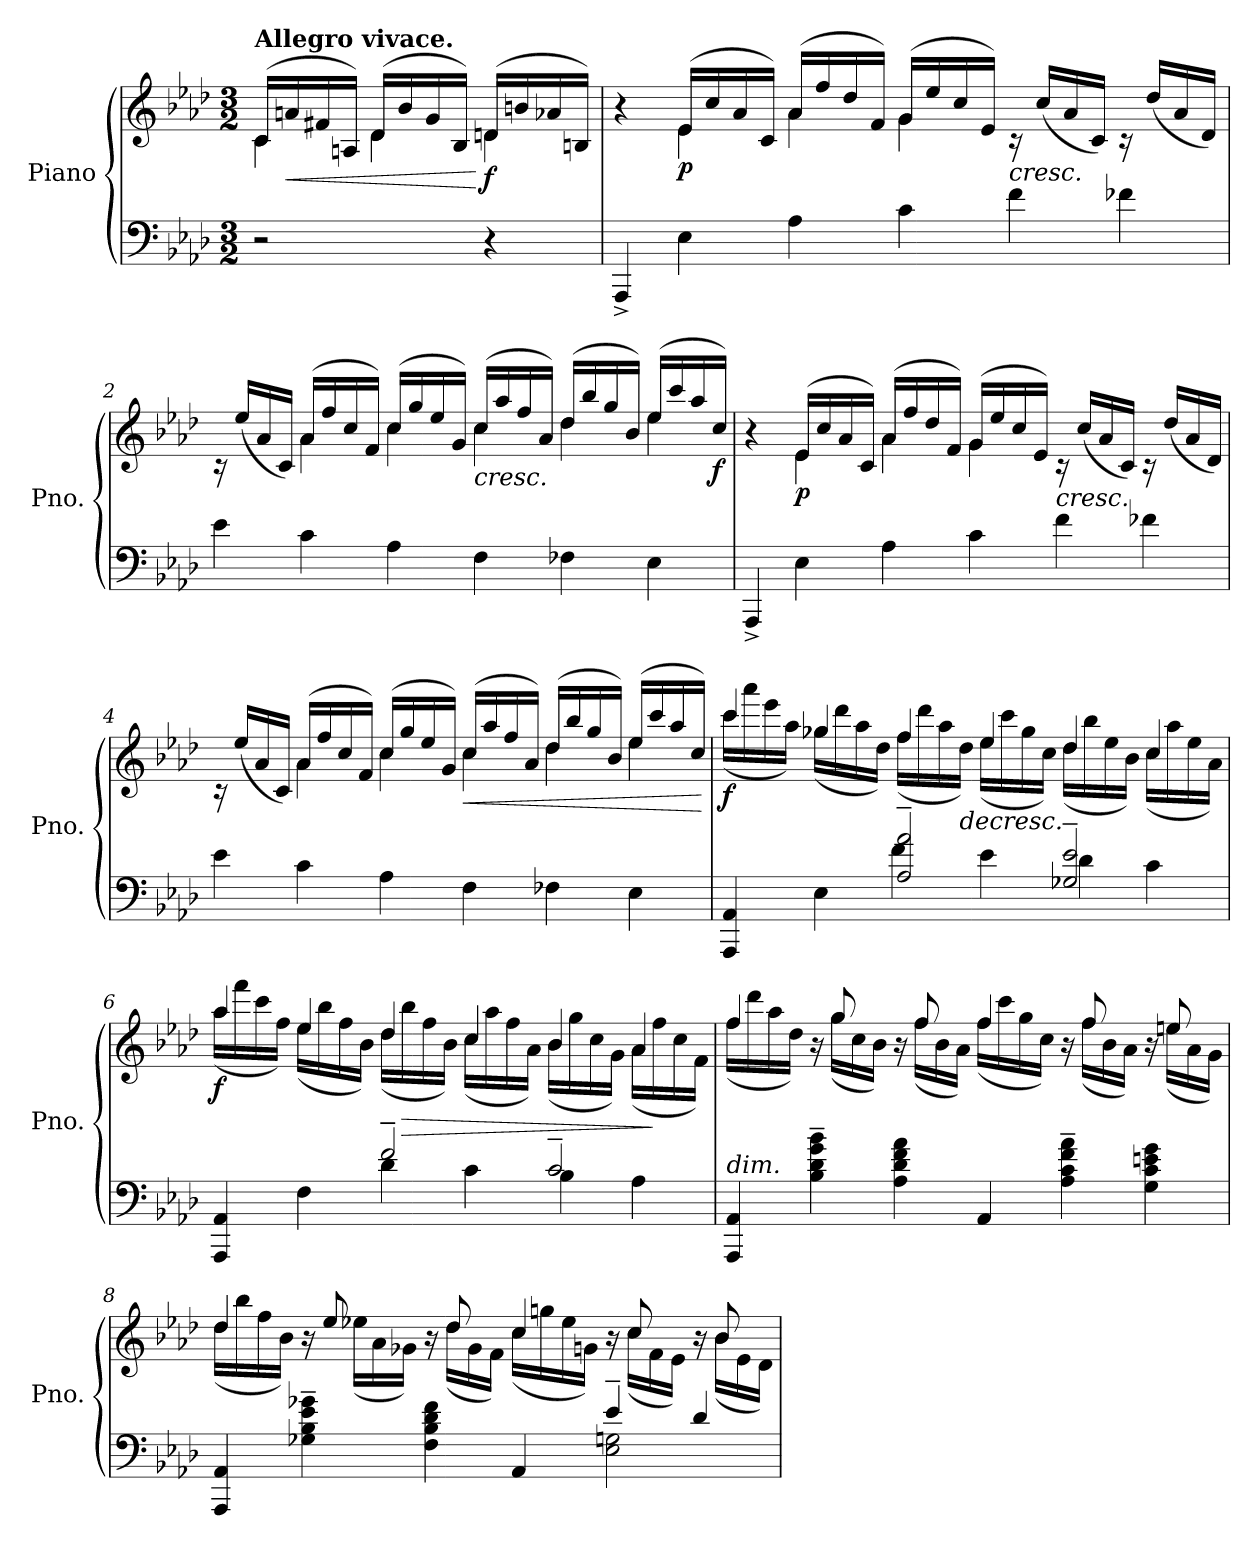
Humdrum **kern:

**kern	**kern	**dynam
*part1	*part1	*part1
*staff2	*staff1	*staff1/2
*I"Piano	*	*
*I'Pno.	*	*
*clefF4	*clefG2	*
*k[b-e-a-d-]	*k[b-e-a-d-]	*
*M3/2	*M3/2	*
*MM216	*MM216	*
=	=	=
*	*^	*
!	!LO:TX:a:B:t=Allegro vivace.	!	!
2r	(16c/LL	4c\	.
!	!	!	!LO:HP:b
.	16an/	.	<
.	16f#X/	.	.
.	16An/JJ)	.	.
.	(16d-/LL	4d-\	.
.	16b-/	.	.
.	16g/	.	.
.	16B-/JJ)	.	.
!	!	!	!LO:DY:n=1:b
4r	(16dn/LL	4d\	[ f
.	16bn/	.	.
.	16a-X/	.	.
.	16Bn/JJ)	.	.
=1	=1	=1	=1
4AAA-^/	4r	4ryy	.
!	!	!	!LO:DY:b
4E-\	(16e-/LL	4e-\	p
.	16cc/	.	.
.	16a-/	.	.
.	16c/JJ)	.	.
4A-\	(16a-/LL	4a-\	.
.	16ff/	.	.
.	16dd-/	.	.
.	16f/JJ)	.	.
4c\	(16g/LL	4g\	.
.	16ee-/	.	.
.	16cc/	.	.
.	16e-/JJ)	.	.
!LO:TX:a:i:t=cresc.	!	!	!
4f\	16rc	2ryy	.
.	(16cc/LL	.	.
.	16a-/	.	.
.	16c/JJ)	.	.
4f-X\	16rc	.	.
.	(16dd-/LL	.	.
.	16a-/	.	.
.	16d-/JJ)	.	.
!!LO:LB:g=z	!!
=2	=2	=2	=2
4e-\	16rc	4ryy	.
.	(16ee-/LL	.	.
.	16a-/	.	.
.	16c/JJ)	.	.
4c\	(16a-/LL	4a-\	.
.	16ff/	.	.
.	16cc/	.	.
.	16f/JJ)	.	.
4A-\	(16cc/LL	4cc\	.
.	16gg/	.	.
.	16ee-/	.	.
.	16g/JJ)	.	.
!	!	!	!LO:HP:b
4F\	(16cc/LL	4cc\	<
.	16aa-/	.	.
.	16ff/	.	.
.	16a-/JJ)	.	.
4F-X\	(16dd-/LL	4dd-\	.
.	16bb-/	.	.
.	16gg/	.	.
.	16b-/JJ)	.	.
4E-\	(16ee-/LL	4ee-\	.
.	16ccc/	.	.
.	16aa-/	.	.
!	!	!	!LO:DY:b
.	16cc/JJ)	.	f
*	*v	*v	*
.	.	[
=3	=3	=3
*	*^	*
4AAA-^/	4r	4ryy	.
!	!	!	!LO:DY:b
4E-\	(16e-/LL	4e-\	p
.	16cc/	.	.
.	16a-/	.	.
.	16c/JJ)	.	.
4A-\	(16a-/LL	4a-\	.
.	16ff/	.	.
.	16dd-/	.	.
.	16f/JJ)	.	.
4c\	(16g/LL	4g\	.
.	16ee-/	.	.
.	16cc/	.	.
.	16e-/JJ)	.	.
!LO:TX:a:i:t=cresc.	!	!	!
4f\	16rc	2ryy	.
.	(16cc/LL	.	.
.	16a-/	.	.
.	16c/JJ)	.	.
4f-X\	16rc	.	.
.	(16dd-/LL	.	.
.	16a-/	.	.
.	16d-/JJ)	.	.
!!LO:LB:g=z	!!
=4	=4	=4	=4
4e-\	16rc	4ryy	.
.	(16ee-/LL	.	.
.	16a-/	.	.
.	16c/JJ)	.	.
4c\	(16a-/LL	4a-\	.
.	16ff/	.	.
.	16cc/	.	.
.	16f/JJ)	.	.
4A-\	(16cc/LL	4cc\	.
.	16gg/	.	.
.	16ee-/	.	.
.	16g/JJ)	.	.
!	!	!	!LO:HP:b
4F\	(16cc/LL	4cc\	<
.	16aa-/	.	.
.	16ff/	.	.
.	16a-/JJ)	.	.
4F-X\	(16dd-/LL	4dd-\	.
.	16bb-/	.	.
.	16gg/	.	.
.	16b-/JJ)	.	.
4E-\	(16ee-/LL	4ee-\	.
.	16ccc/	.	.
.	16aa-/	.	.
.	16cc/JJ)	.	.
*	*v	*v	*
.	.	[
=5	=5	=5
*^	*^	*
!	!	!	!	!LO:DY:b
4AAA-/ 4AA-/	2ryy	4ccc/	(>16ccc\LL	f
.	.	.	16aaa-\	.
.	.	.	16eee-\	.
.	.	.	16aa-\JJ)	.
4E-\	.	4gg-X/	(>16gg-\LL	.
.	.	.	16ddd-\	.
.	.	.	16aa-\	.
.	.	.	16dd-\JJ)	.
2A-/~ 2a-/~	4f\	4ff/	(>16ff\LL	.
.	.	.	16ddd-\	.
.	.	.	16aa-\	.
!	!	!	!	!LO:HP:b
.	.	.	16dd-\JJ)	>
.	4e-\	4ee-/	(>16ee-\LL	.
.	.	.	16ccc\	.
.	.	.	16gg-\	.
.	.	.	16cc\JJ)	.
2G-X/~ 2e-/~	4d-\	4dd-/	(>16dd-\LL	.
.	.	.	16bb-\	.
.	.	.	16ee-\	.
.	.	.	16b-\JJ)	.
.	4c\	4cc/	(>16cc\LL	.
.	.	.	16aa-\	.
.	.	.	16ee-\	.
.	.	.	16a-\JJ)	.
!!LO:LB:g=z	!!
=6	=6	=6	=6	=6
!	!	!	!	!LO:DY:b
4AAA-/ 4AA-/	2ryy	4aa-/	(>16aa-\LL	f
.	.	.	16fff\	.
.	.	.	16ccc\	.
.	.	.	16ff\JJ)	.
4F\	.	4ee-/	(>16ee-\LL	.
.	.	.	16bb-\	.
.	.	.	16ff\	.
.	.	.	16b-\JJ)	.
2f~/	4d-\	4dd-/	(>16dd-\LL	.
!	!	!	!	!LO:HP:b
.	.	.	16bb-\	>
.	.	.	16ff\	.
.	.	.	16b-\JJ)	.
.	4c\	4cc/	(>16cc\LL	.
.	.	.	16aa-\	.
.	.	.	16ff\	.
.	.	.	16a-\JJ)	.
2c~/	4B-\	4b-/	(>16b-\LL	.
.	.	.	16gg\	.
.	.	.	16cc\	.
.	.	.	16g\JJ)	.
.	4A-\	4a-/	(>16a-\LL	.
.	.	.	16ff\	]
.	.	.	16cc\	.
.	.	.	16f\JJ)	.
*v	*v	*	*	*
=7	=7	=7	=7
!LO:TX:a:i:t=dim.	!	!	!
4AAA-/ 4AA-/	4ff/	(>16ff\LL	.
.	.	16ddd-\	.
.	.	16aa-\	.
.	.	16dd-\JJ)	.
4B-\~ 4d-\~ 4g\~ 4b-\~	16r	16ryy	.
.	8gg/	(>16gg\LL	.
.	.	16cc\	.
.	16ryy	16b-\JJ)	.
4A-\ 4d-\ 4f\ 4a-\	16r	16ryy	.
.	8ff/	(>16ff\LL	.
.	.	16b-\	.
.	16ryy	16a-\JJ)	.
4AA-/	4ff/	(>16ff\LL	.
.	.	16ccc\	.
.	.	16gg\	.
.	.	16cc\JJ)	.
4A-\~ 4c\~ 4f\~ 4a-\~	16r	16ryy	.
.	8ff/	(>16ff\LL	.
.	.	16b-\	.
.	16ryy	16a-\JJ)	.
4G\ 4c\ 4en\ 4g\	16r	16ryy	.
.	8een/	(>16ee\LL	.
.	.	16a-\	.
.	16ryy	16g\JJ)	.
!!LO:PB:g=z	!!
=8	=8	=8	=8
*^	*	*	*
4AAA-/ 4AA-/	1ryy	4dd-/	(>16dd-\LL	.
.	.	.	16bb-\	.
.	.	.	16ff\	.
.	.	.	16b-\JJ)	.
4G-X\~ 4B-\~ 4e-\~ 4g-X\~	.	16r	16ryy	.
.	.	8ee-/	(>16ee-X\LL	.
.	.	.	16a-\	.
.	.	16ryy	16g-X\JJ)	.
4F\ 4B-\ 4d-\ 4f\	.	16r	16ryy	.
.	.	8dd-/	(>16dd-\LL	.
.	.	.	16g-\	.
.	.	16ryy	16f\JJ)	.
4AA-/	.	4cc/	(>16cc\LL	.
.	.	.	16ggn\	.
.	.	.	16ee-\	.
.	.	.	16gn\JJ)	.
4e-~/	2E-\ 2Gn\	16r	16ryy	.
.	.	8cc/	(>16cc\LL	.
.	.	.	16f\	.
.	.	16ryy	16e-\JJ)	.
4d-/	.	16r	16ryy	.
.	.	8b-/	(>16b-\LL	.
.	.	.	16e-\	.
.	.	16ryy	16d-\JJ)	.
*v	*v	*	*	*
*	*v	*v	*
.	.	]
=	=	=
*-	*-	*-
